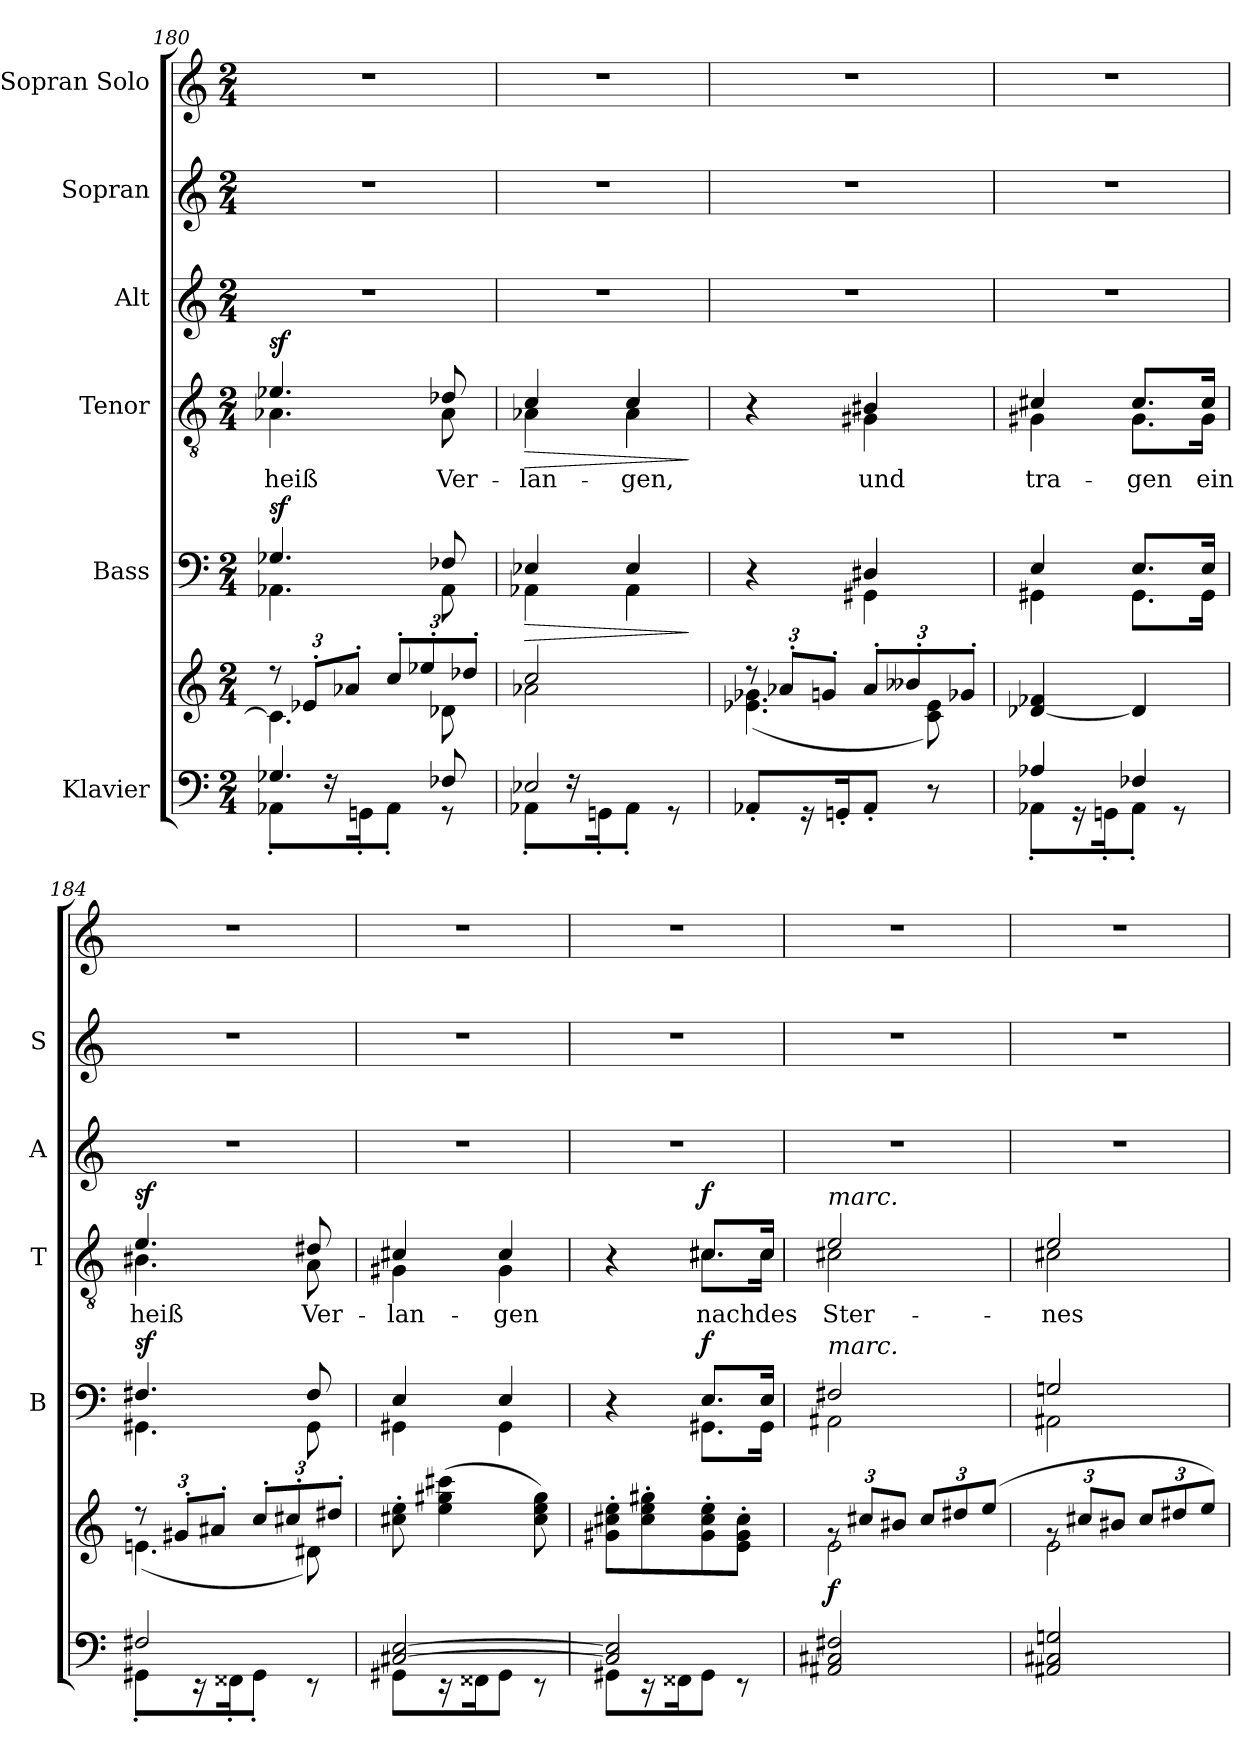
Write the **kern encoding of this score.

**kern	**kern	**dynam	**kern	**dynam	**kern	**text	**dynam	**kern	**kern	**kern
*part6	*part6	*part6	*part5	*part5	*part4	*part4	*part4	*part3	*part2	*part1
*staff7	*staff6	*staff6/7	*staff5	*staff5	*staff4	*staff4	*staff4	*staff3	*staff2	*staff1
*I"Klavier	*	*	*I"Bass	*	*I"Tenor	*	*	*I"Alt	*I"Sopran	*I"Sopran Solo
*	*	*	*I'B	*	*I'T	*	*	*I'A	*I'S	*
*clefF4	*clefG2	*	*clefF4	*	*clefGv2	*	*	*clefG2	*clefG2	*clefG2
*k[]	*k[]	*	*k[]	*	*k[]	*	*	*k[]	*k[]	*k[]
*M2/4	*M2/4	*	*M2/4	*	*M2/4	*	*	*M2/4	*M2/4	*M2/4
=180	=180	=180	=180	=180	=180	=180	=180	=180	=180	=180
*^	*	*	*	*	*	*	*	*	*	*
*	*	*Xbrackettup	*	*	*	*	*	*	*	*	*
*	*	*^	*	*^	*	*	*	*	*	*	*
!	!	!	!	!	!	!	!LO:DY:a	!	!LO:LY:b	!LO:DY:a	!	!	!
*	*	*	*	*	*	*	*	*^	*	*	*	*	*
4.G-X/	8AA-X'\L	12r	4.c\]	.	4.G-X/	4.AA-X\	sf	4.e-X/	4.A-X\	heiß	sf	2r	2r	2r
.	.	12e-X'/L	.	.	.	.	.	.	.	.	.	.	.	.
.	16rF	.	.	.	.	.	.	.	.	.	.	.	.	.
.	.	12a-X'/J	.	.	.	.	.	.	.	.	.	.	.	.
.	16GGn'\K	.	.	.	.	.	.	.	.	.	.	.	.	.
.	8AA-'\J	12cc'/L	.	.	.	.	.	.	.	.	.	.	.	.
.	.	12ee-X'/	.	.	.	.	.	.	.	.	.	.	.	.
!	!	!	!	!	!	!	!	!	!	!LO:LY:b	!	!	!	!
8F-X/	8r	.	8d-X\	.	8F-X/	8AA-\	.	8d-X/	8A-\	Ver-	.	.	.	.
.	.	12dd-X'/J	.	.	.	.	.	.	.	.	.	.	.	.
=181	=181	=181	=181	=181	=181	=181	=181	=181	=181	=181	=181	=181	=181	=181
!	!	!	!	!	!	!	!LO:HP:b	!	!	!LO:LY:b	!LO:HP:b	!	!	!
2E-X/	8AA-X'\L	2cc/	2a-X\	.	4E-X/	4AA-X\	>	4c/	4A-X\	-lan-	>	2r	2r	2r
.	16rF	.	.	.	.	.	.	.	.	.	.	.	.	.
.	16GGn'\K	.	.	.	.	.	.	.	.	.	.	.	.	.
!	!	!	!	!	!	!	!	!	!	!LO:LY:b	!	!	!	!
.	8AA-'\J	.	.	.	4E-/	4AA-\	.	4c/	4A-\	-gen,	.	.	.	.
.	8r	.	.	.	.	.	.	.	.	.	.	.	.	.
*v	*v	*	*	*	*v	*v	*	*v	*v	*	*	*	*	*
*	*v	*v	*	*	*	*	*	*	*	*	*
.	.	.	.	]	.	.	]	.	.	.
=182	=182	=182	=182	=182	=182	=182	=182	=182	=182	=182
*	*^	*	*^	*	*^	*	*	*	*	*
8AA-X'/L	12r	(4.e-X\ 4.g-X\	.	4r	4ryy	.	4r	4ryy	.	.	2r	2r	2r
.	12a-X'/L	.	.	.	.	.	.	.	.	.	.	.	.
16r	.	.	.	.	.	.	.	.	.	.	.	.	.
.	12gn'/J	.	.	.	.	.	.	.	.	.	.	.	.
16GGn'/K	.	.	.	.	.	.	.	.	.	.	.	.	.
!	!	!	!	!	!	!	!	!	!LO:LY:b	!	!	!	!
8AA-'/J	12a-'/L	.	.	4D#X/	4GG#X\	.	4B#X/	4G#X\	und	.	.	.	.
.	12b--X'/	.	.	.	.	.	.	.	.	.	.	.	.
8r	.	8c\ 8e-\)	.	.	.	.	.	.	.	.	.	.	.
.	12g-X'/J	.	.	.	.	.	.	.	.	.	.	.	.
*	*v	*v	*	*	*	*	*	*	*	*	*	*	*
!!LO:LB:g=z
=183	=183	=183	=183	=183	=183	=183	=183	=183	=183	=183	=183	=183
*^	*	*	*	*	*	*	*	*	*	*	*	*
!	!	!	!	!	!	!	!	!	!LO:LY:b	!	!	!	!
4A-X/	8AA-X'\L	[4d-X/ 4f-X/	.	4E/	4GG#X\	.	4c#X/	4G#X\	tra-	.	2r	2r	2r
.	16r	.	.	.	.	.	.	.	.	.	.	.	.
.	16GGn'\K	.	.	.	.	.	.	.	.	.	.	.	.
!	!	!	!	!	!	!	!	!	!LO:LY:b	!	!	!	!
4F-X/	8AA-'\J	4d-/]	.	8.E/L	8.GG#\L	.	8.c#/L	8.G#\L	-gen	.	.	.	.
.	8r	.	.	.	.	.	.	.	.	.	.	.	.
!	!	!	!	!	!	!	!	!	!LO:LY:b	!	!	!	!
.	.	.	.	16E/Jk	16GG#\Jk	.	16c#/Jk	16G#\Jk	ein	.	.	.	.
=184	=184	=184	=184	=184	=184	=184	=184	=184	=184	=184	=184	=184	=184
*	*	*^	*	*	*	*	*	*	*	*	*	*	*
!	!	!	!	!	!	!	!LO:DY:a	!	!	!LO:LY:b	!LO:DY:a	!	!	!
2F#X/	8GG#X'\L	12r	(4.en\	.	4.F#X/	4.GG#X\	sf	4.e/	4.B#X\	heiß	sf	2r	2r	2r
.	.	12g#X'/L	.	.	.	.	.	.	.	.	.	.	.	.
.	16r	.	.	.	.	.	.	.	.	.	.	.	.	.
.	.	12a#X'/J	.	.	.	.	.	.	.	.	.	.	.	.
.	16FF##X'\K	.	.	.	.	.	.	.	.	.	.	.	.	.
.	8GG#'\J	12cc'/L	.	.	.	.	.	.	.	.	.	.	.	.
.	.	12cc#X'/	.	.	.	.	.	.	.	.	.	.	.	.
!	!	!	!	!	!	!	!	!	!	!LO:LY:b	!	!	!	!
.	8r	.	8d#X\)	.	8F#/	8GG#\	.	8d#X/	8A\	Ver-	.	.	.	.
.	.	12dd#X'/J	.	.	.	.	.	.	.	.	.	.	.	.
*	*	*v	*v	*	*	*	*	*	*	*	*	*	*	*
=185	=185	=185	=185	=185	=185	=185	=185	=185	=185	=185	=185	=185	=185
!	!	!	!	!	!	!	!	!	!LO:LY:b	!	!	!	!
[2C#X/ [2E/	8GG#X\L	8cc#X\' 8ee\'	.	4E/	4GG#X\	.	4c#X/	4G#X\	-lan-	.	2r	2r	2r
.	16r	(4ee\ 4gg#X\ 4ccc#X\	.	.	.	.	.	.	.	.	.	.	.
.	16FF##X\K	.	.	.	.	.	.	.	.	.	.	.	.
!	!	!	!	!	!	!	!	!	!LO:LY:b	!	!	!	!
.	8GG#\J	.	.	4E/	4GG#\	.	4c#/	4G#\	-gen	.	.	.	.
.	8r	8cc#\ 8ee\ 8gg#\)	.	.	.	.	.	.	.	.	.	.	.
=186	=186	=186	=186	=186	=186	=186	=186	=186	=186	=186	=186	=186	=186
2C#/] 2E/]	8GG#X\L	8g#X\' 8cc#X\' 8ee\'L	.	4r	4ryy	.	4r	4ryy	.	.	2r	2r	2r
.	16r	8cc#\' 8ee\' 8gg#X\'	.	.	.	.	.	.	.	.	.	.	.
.	16FF##X\K	.	.	.	.	.	.	.	.	.	.	.	.
!	!	!	!	!	!	!LO:DY:a	!	!	!LO:LY:b	!LO:DY:a	!	!	!
.	8GG#\J	8g#\' 8cc#\' 8ee\'	.	8.E/L	8.GG#X\L	f	8.c#X/L	8.c#\L	nach	f	.	.	.
.	8r	8e\' 8g#\' 8cc#\'J	.	.	.	.	.	.	.	.	.	.	.
!	!	!	!	!	!	!	!	!	!LO:LY:b	!	!	!	!
.	.	.	.	16E/Jk	16GG#\Jk	.	16c#/Jk	16c#\Jk	des	.	.	.	.
*v	*v	*	*	*	*	*	*	*	*	*	*	*	*
=187	=187	=187	=187	=187	=187	=187	=187	=187	=187	=187	=187	=187
*	*^	*	*	*	*	*	*	*	*	*	*	*
!	!	!	!	!	!	!	!LO:TX:a:i:t=marc.	!	!	!	!	!	!
!	!	!	!	!LO:TX:a:i:t=marc.	!	!	!	!	!	!	!	!	!
!	!	!	!LO:DY:a=2	!	!	!	!	!	!LO:LY:b	!	!	!	!
2AA#X/ 2C#X/ 2F#X/	12rg	(>2e\	f	2F#X/	2AA#X\	.	2e/	2c#X\	Ster-	.	2r	2r	2r
.	12cc#X/L	.	.	.	.	.	.	.	.	.	.	.	.
.	12b#X/J	.	.	.	.	.	.	.	.	.	.	.	.
.	12cc#/L	.	.	.	.	.	.	.	.	.	.	.	.
.	12dd#X/	.	.	.	.	.	.	.	.	.	.	.	.
.	(12ee/J	.	.	.	.	.	.	.	.	.	.	.	.
=188	=188	=188	=188	=188	=188	=188	=188	=188	=188	=188	=188	=188	=188
!	!	!	!	!	!	!	!	!	!LO:LY:b	!	!	!	!
2AA#X/ 2C#X/ 2Gn/	12rg	2e\	.	2Gn/	2AA#X\	.	2e/	2c#X\	-nes	.	2r	2r	2r
.	12cc#X/L	.	.	.	.	.	.	.	.	.	.	.	.
.	12b#X/J	.	.	.	.	.	.	.	.	.	.	.	.
.	12cc#/L	.	.	.	.	.	.	.	.	.	.	.	.
.	12dd#X/	.	.	.	.	.	.	.	.	.	.	.	.
.	12ee/J)	.	.	.	.	.	.	.	.	.	.	.	.
*	*v	*v	*	*	*	*	*v	*v	*	*	*	*	*
*	*	*	*v	*v	*	*	*	*	*	*	*
=	=	=	=	=	=	=	=	=	=	=
*-	*-	*-	*-	*-	*-	*-	*-	*-	*-	*-
